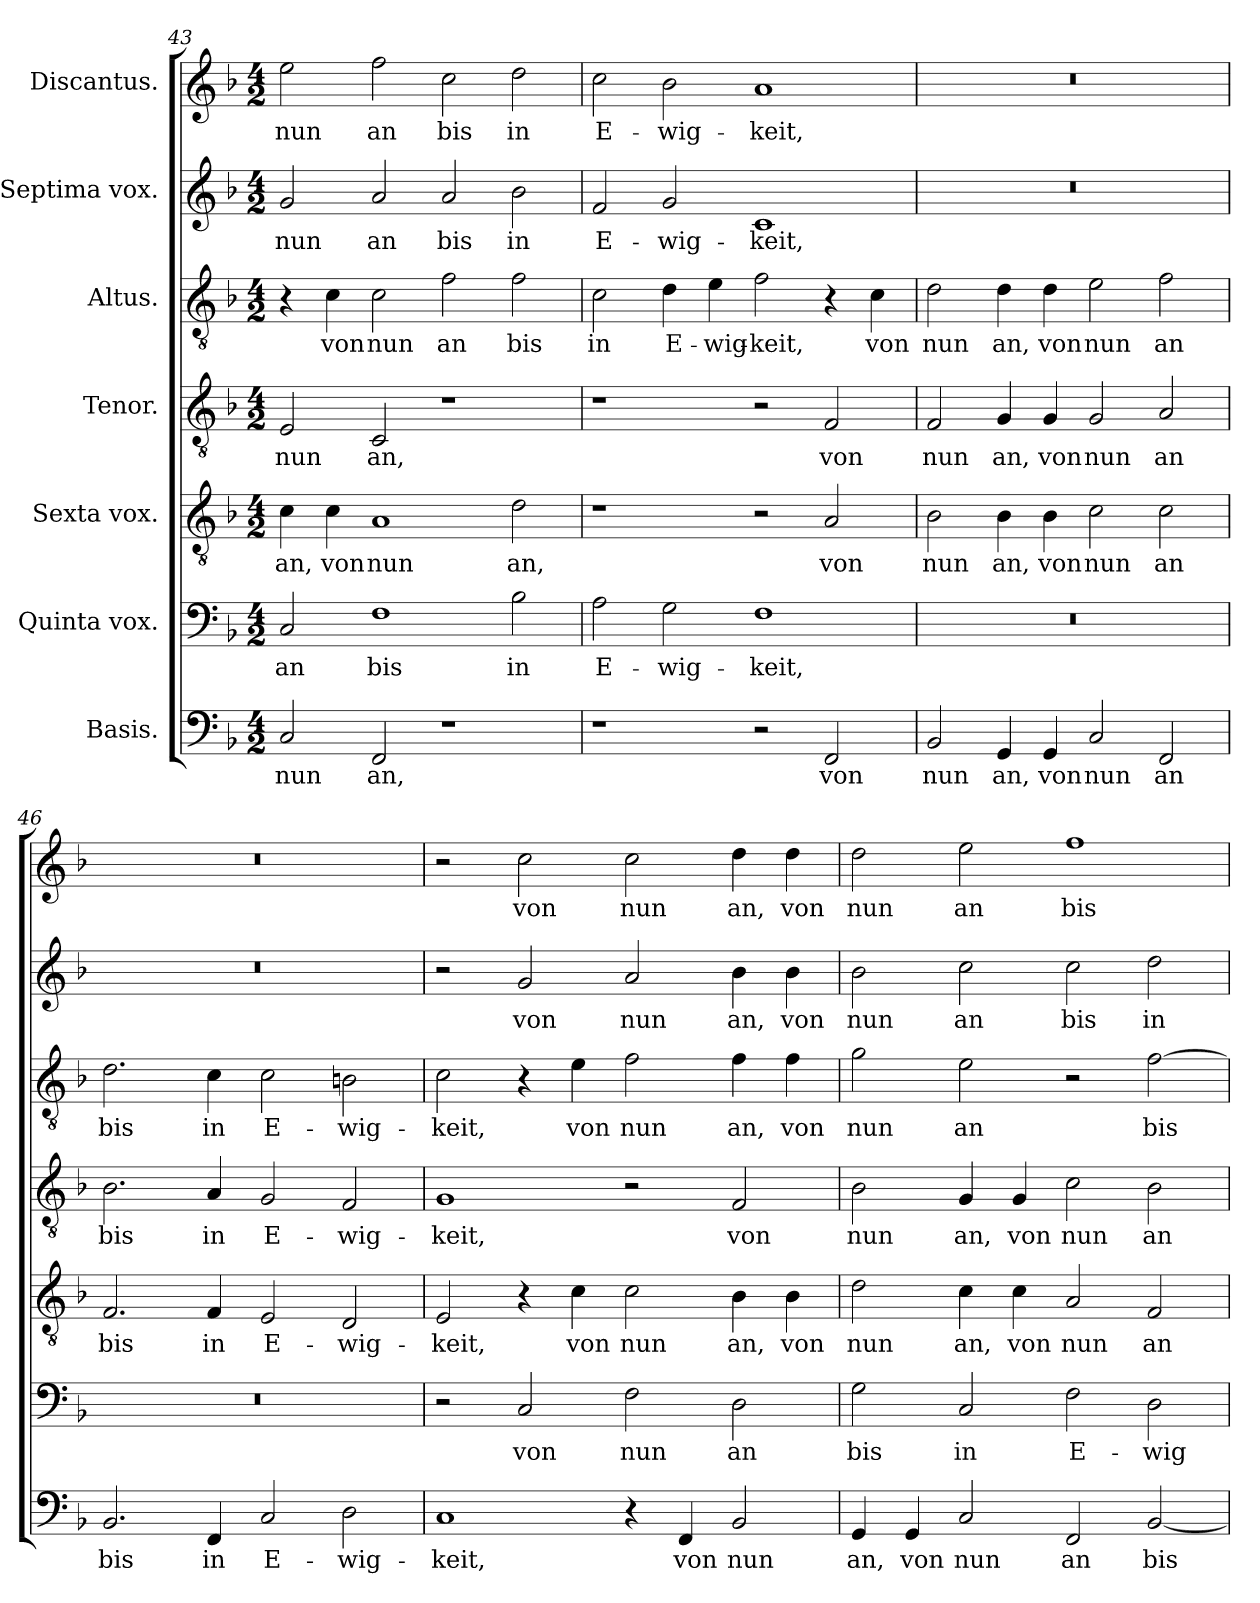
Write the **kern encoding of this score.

**kern	**text	**kern	**text	**kern	**text	**kern	**text	**kern	**text	**kern	**text	**kern	**text
*part7	*part7	*part6	*part6	*part5	*part5	*part4	*part4	*part3	*part3	*part2	*part2	*part1	*part1
*staff7	*staff7	*staff6	*staff6	*staff5	*staff5	*staff4	*staff4	*staff3	*staff3	*staff2	*staff2	*staff1	*staff1
*I"Basis.	*	*I"Quinta vox.	*	*I"Sexta vox.	*	*I"Tenor.	*	*I"Altus.	*	*I"Septima vox.	*	*I"Discantus.	*
*clefF4	*	*clefF4	*	*clefGv2	*	*clefGv2	*	*clefGv2	*	*clefG2	*	*clefG2	*
*k[b-]	*	*k[b-]	*	*k[b-]	*	*k[b-]	*	*k[b-]	*	*k[b-]	*	*k[b-]	*
*M4/2	*	*M4/2	*	*M4/2	*	*M4/2	*	*M4/2	*	*M4/2	*	*M4/2	*
=43	=43	=43	=43	=43	=43	=43	=43	=43	=43	=43	=43	=43	=43
!	!LO:LY:b	!	!LO:LY:b	!	!LO:LY:b	!	!LO:LY:b	!	!	!	!LO:LY:b	!	!LO:LY:b
2C/	nun	2C/	an	4c\	an,	2E/	nun	4r	.	2g/	nun	2ee\	nun
!	!	!	!	!	!LO:LY:b	!	!	!	!LO:LY:b	!	!	!	!
.	.	.	.	4c\	von	.	.	4c\	von	.	.	.	.
!	!LO:LY:b	!	!LO:LY:b	!	!LO:LY:b	!	!LO:LY:b	!	!LO:LY:b	!	!LO:LY:b	!	!LO:LY:b
2FF/	an,	1F	bis	1A	nun	2C/	an,	2c\	nun	2a/	an	2ff\	an
!	!	!	!	!	!	!	!	!	!LO:LY:b	!	!LO:LY:b	!	!LO:LY:b
1r	.	.	.	.	.	1r	.	2f\	an	2a/	bis	2cc\	bis
!	!	!	!LO:LY:b	!	!LO:LY:b	!	!	!	!LO:LY:b	!	!LO:LY:b	!	!LO:LY:b
.	.	2B-\	in	2d\	an,	.	.	2f\	bis	2b-\	in	2dd\	in
=44	=44	=44	=44	=44	=44	=44	=44	=44	=44	=44	=44	=44	=44
!	!	!	!LO:LY:b	!	!	!	!	!	!LO:LY:b	!	!LO:LY:b	!	!LO:LY:b
1r	.	2A\	E-	1r	.	1r	.	2c\	in	2f/	E-	2cc\	E-
!	!	!	!LO:LY:b	!	!	!	!	!	!LO:LY:b	!	!LO:LY:b	!	!LO:LY:b
.	.	2G\	-wig-	.	.	.	.	4d\	E-	2g/	-wig-	2b-\	-wig-
!	!	!	!	!	!	!	!	!	!LO:LY:b	!	!	!	!
.	.	.	.	.	.	.	.	4e\	-wig-	.	.	.	.
!	!	!	!LO:LY:b	!	!	!	!	!	!LO:LY:b	!	!LO:LY:b	!	!LO:LY:b
2r	.	1F	-keit,	2r	.	2r	.	2f\	-keit,	1c	-keit,	1a	-keit,
!	!LO:LY:b	!	!	!	!LO:LY:b	!	!LO:LY:b	!	!	!	!	!	!
2FF/	von	.	.	2A/	von	2F/	von	4r	.	.	.	.	.
!	!	!	!	!	!	!	!	!	!LO:LY:b	!	!	!	!
.	.	.	.	.	.	.	.	4c\	von	.	.	.	.
=45	=45	=45	=45	=45	=45	=45	=45	=45	=45	=45	=45	=45	=45
!	!LO:LY:b	!	!	!	!LO:LY:b	!	!LO:LY:b	!	!LO:LY:b	!	!	!	!
2BB-/	nun	0r	.	2B-\	nun	2F/	nun	2d\	nun	0r	.	0r	.
!	!LO:LY:b	!	!	!	!LO:LY:b	!	!LO:LY:b	!	!LO:LY:b	!	!	!	!
4GG/	an,	.	.	4B-\	an,	4G/	an,	4d\	an,	.	.	.	.
!	!LO:LY:b	!	!	!	!LO:LY:b	!	!LO:LY:b	!	!LO:LY:b	!	!	!	!
4GG/	von	.	.	4B-\	von	4G/	von	4d\	von	.	.	.	.
!	!LO:LY:b	!	!	!	!LO:LY:b	!	!LO:LY:b	!	!LO:LY:b	!	!	!	!
2C/	nun	.	.	2c\	nun	2G/	nun	2e\	nun	.	.	.	.
!	!LO:LY:b	!	!	!	!LO:LY:b	!	!LO:LY:b	!	!LO:LY:b	!	!	!	!
2FF/	an	.	.	2c\	an	2A/	an	2f\	an	.	.	.	.
=46	=46	=46	=46	=46	=46	=46	=46	=46	=46	=46	=46	=46	=46
!	!LO:LY:b	!	!	!	!LO:LY:b	!	!LO:LY:b	!	!LO:LY:b	!	!	!	!
2.BB-/	bis	0r	.	2.F/	bis	2.B-\	bis	2.d\	bis	0r	.	0r	.
!	!LO:LY:b	!	!	!	!LO:LY:b	!	!LO:LY:b	!	!LO:LY:b	!	!	!	!
4FF/	in	.	.	4F/	in	4A/	in	4c\	in	.	.	.	.
!	!LO:LY:b	!	!	!	!LO:LY:b	!	!LO:LY:b	!	!LO:LY:b	!	!	!	!
2C/	E-	.	.	2E/	E-	2G/	E-	2c\	E-	.	.	.	.
!	!LO:LY:b	!	!	!	!LO:LY:b	!	!LO:LY:b	!	!LO:LY:b	!	!	!	!
2D\	-wig-	.	.	2D/	-wig-	2F/	-wig-	2Bn\	-wig-	.	.	.	.
!!LO:LB:g=z
=47	=47	=47	=47	=47	=47	=47	=47	=47	=47	=47	=47	=47	=47
!	!LO:LY:b	!	!	!	!LO:LY:b	!	!LO:LY:b	!	!LO:LY:b	!	!	!	!
1C	-keit,	2r	.	2E/	-keit,	1G	-keit,	2c\	-keit,	2r	.	2r	.
!	!	!	!LO:LY:b	!	!	!	!	!	!	!	!LO:LY:b	!	!LO:LY:b
.	.	2C/	von	4r	.	.	.	4r	.	2g/	von	2cc\	von
!	!	!	!	!	!LO:LY:b	!	!	!	!LO:LY:b	!	!	!	!
.	.	.	.	4c\	von	.	.	4e\	von	.	.	.	.
!	!	!	!LO:LY:b	!	!LO:LY:b	!	!	!	!LO:LY:b	!	!LO:LY:b	!	!LO:LY:b
4r	.	2F\	nun	2c\	nun	2r	.	2f\	nun	2a/	nun	2cc\	nun
!	!LO:LY:b	!	!	!	!	!	!	!	!	!	!	!	!
4FF/	von	.	.	.	.	.	.	.	.	.	.	.	.
!	!LO:LY:b	!	!LO:LY:b	!	!LO:LY:b	!	!LO:LY:b	!	!LO:LY:b	!	!LO:LY:b	!	!LO:LY:b
2BB-/	nun	2D\	an	4B-\	an,	2F/	von	4f\	an,	4b-\	an,	4dd\	an,
!	!	!	!	!	!LO:LY:b	!	!	!	!LO:LY:b	!	!LO:LY:b	!	!LO:LY:b
.	.	.	.	4B-\	von	.	.	4f\	von	4b-\	von	4dd\	von
=48	=48	=48	=48	=48	=48	=48	=48	=48	=48	=48	=48	=48	=48
!	!LO:LY:b	!	!LO:LY:b	!	!LO:LY:b	!	!LO:LY:b	!	!LO:LY:b	!	!LO:LY:b	!	!LO:LY:b
4GG/	an,	2G\	bis	2d\	nun	2B-\	nun	2g\	nun	2b-\	nun	2dd\	nun
!	!LO:LY:b	!	!	!	!	!	!	!	!	!	!	!	!
4GG/	von	.	.	.	.	.	.	.	.	.	.	.	.
!	!LO:LY:b	!	!LO:LY:b	!	!LO:LY:b	!	!LO:LY:b	!	!LO:LY:b	!	!LO:LY:b	!	!LO:LY:b
2C/	nun	2C/	in	4c\	an,	4G/	an,	2e\	an	2cc\	an	2ee\	an
!	!	!	!	!	!LO:LY:b	!	!LO:LY:b	!	!	!	!	!	!
.	.	.	.	4c\	von	4G/	von	.	.	.	.	.	.
!	!LO:LY:b	!	!LO:LY:b	!	!LO:LY:b	!	!LO:LY:b	!	!	!	!LO:LY:b	!	!LO:LY:b
2FF/	an	2F\	E-	2A/	nun	2c\	nun	2r	.	2cc\	bis	1ff	bis
!	!LO:LY:b	!	!LO:LY:b	!	!LO:LY:b	!	!LO:LY:b	!	!LO:LY:b	!	!LO:LY:b	!	!
[2BB-/	bis	2D\	-wig-	2F/	an	2B-\	an	[2f\	bis	2dd\	in	.	.
=	=	=	=	=	=	=	=	=	=	=	=	=	=
*-	*-	*-	*-	*-	*-	*-	*-	*-	*-	*-	*-	*-	*-
